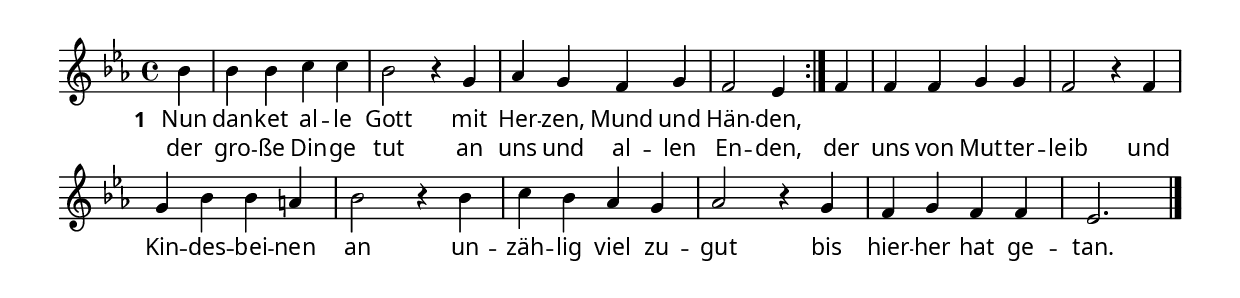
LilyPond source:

% 321
% Nun danket alle Gott
% Text und Melodie: Martin Rinckart (um 1630) 1636
% (Melodiefassung nach Johann Crüger 1647)

\version "2.12.3"

%#(set-default-paper-size "a5")

\paper  {
  myStaffSize = #18
  #(define fonts
    (make-pango-font-tree "Minion Pro"
     "Myriad Pro"
     "Luxi Mono"
     (/ myStaffSize 20)))
}

% No 'Music engraving by LilyPond ...'
\header {
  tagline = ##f
  %title = \markup \medium "Nun danket alle Gott"
}

\layout {
  % Don't outdent after first line
  indent = 0\in

  % Don't count the bar numbers when breaking scores
  \context {
    \Score
    \remove "Bar_number_engraver"
  }
}

\score {
<<
  \relative c'' {
    \key es \major
    \time 4/4
    \repeat volta 2
    { \partial 4 bes4 bes bes c c bes2 r4
    g4 as g f g f2 es4 }
    f4 f f g g f2 r4
    f4 g bes bes a bes2 r4
    bes4 c4 bes4 as4 g as2 r4
    g4 f g f f es2.
    \bar "|."
  }
  \addlyrics {
    \set stanza = "1 "
    Nun dan -- ket al -- le Gott mit Her -- zen,
    Mund und Hän -- den,
  }
  \addlyrics {
    der gro -- ße Din -- ge tut an uns und al -- len
    En -- den, der uns von Mut -- ter -- leib und
    Kin -- des -- bei -- nen an un -- zäh -- lig viel zu --
    gut bis hier -- her hat ge -- tan.
  }
>>
\layout {}
\midi {}
}

%\markup {
%  \fill-line {
%    \hspace #0.1 % moves the column off the left margin;
%        % can be removed if space on the page is tight
%     \column {
%      \line { \bold "2" \hspace #0.4
%        \column {
%          "Der ewig reiche Gott"
%          "woll uns in unserm Leben"
%          "ein immer fröhlich Herz"
%          "und edlen Frieden geben"
%          "und uns in seiner Gnad"
%          "erhalten fort und fort"
%          "und uns aus aller Not"
%          "erlösen hier und dort."
%        }
%      }
%    }
%    \hspace #0.1  % adds horizontal spacing between columns;
%        % if they are still too close, add more " " pairs
%        % until the result looks good
%     \column {
%      \line { \bold "3" \hspace #0.4
%        \column {
%          "Lob, Ehr und Preis sei Gott,"
%          "dem Vater und dem Sohne"
%          "und Gott dem Heilgen Geist"
%          "im höchsten Himmelsthrone,"
%          "ihm, dem dreiein’gen Gott,"
%          "wie es im Anfang war"
%          "und ist und bleiben wird"
%          "so jetzt und immerdar."
%        }
%      }
%    }
%  \hspace #0.1 % gives some extra space on the right margin;
%      % can be removed if page space is tight
%  }
%}
